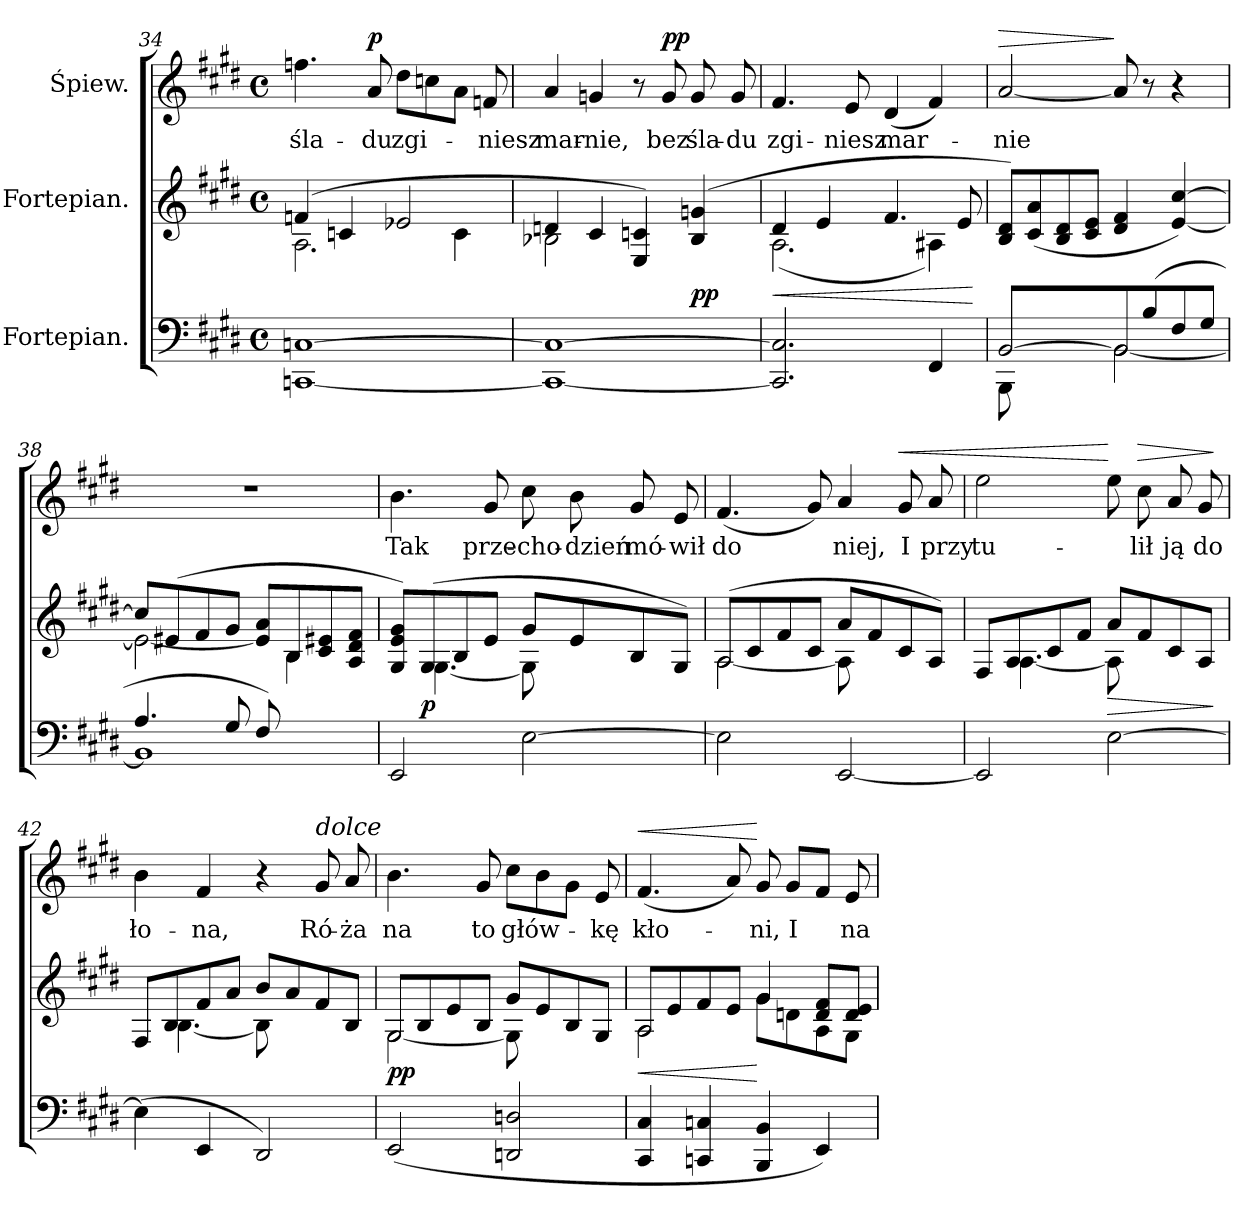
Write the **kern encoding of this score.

**kern	**kern	**dynam	**kern	**text	**dynam
*part3	*part2	*part2	*part1	*part1	*part1
*staff3	*staff2	*staff2	*staff1	*staff1	*staff1
*I"Fortepian.	*I"Fortepian.	*	*I"Śpiew.	*	*
*clefF4	*clefG2	*	*clefG2	*	*
*k[f#c#g#d#]	*k[f#c#g#d#]	*	*k[f#c#g#d#]	*	*
*E:	*E:	*	*E:	*	*
*M4/4	*M4/4	*	*M4/4	*	*
*met(c)	*met(c)	*	*met(c)	*	*
=34	=34	=34	=34	=34	=34
*	*^	*	*	*	*
[1CCn [<1Cn	(4fn/	2.A\	.	4.ffn\	śla-	.
.	4cn/	.	.	.	.	.
!	!	!	!	!	!	!LO:DY:a
.	.	.	.	8a/	-du	p
.	2e-X/	.	.	8dd#\L	zgi-	.
.	.	.	.	8ccn\	.	.
.	.	4c\	.	8a\J	.	.
.	.	.	.	8fn/	-niesz	.
=35	=35	=35	=35	=35	=35	=35
1CC_ 1C_	4dn/	2B-X\	.	4a/	mar-	.
.	4c#/	.	.	4gn/	-nie,	.
.	4E/ 4cn/)	4E/yy	.	8r	.	.
!	!	!	!	!	!	!LO:DY:a
.	.	.	.	8g/	bez	pp
!	!	!	!LO:DY:b	!	!	!
.	(4B-/ 4gn/	4B-/yy	pp	8g/	śla-	.
.	.	.	.	8g/	-du	.
=36	=36	=36	=36	=36	=36	=36
!	!	!	!LO:HP:b	!	!	!
2.CC]/ 2.C]/	4d#/	(2.A\	<	4.f#/	zgi-	.
.	4e/	.	.	.	.	.
.	.	.	.	8e/	-niesz	.
.	4.f#/	.	.	(4d#/	mar-	.
4FF#/	.	4A#X\)	.	4f#/)	.	.
.	8e/	.	.	.	.	.
*	*v	*v	*	*	*	*
.	.	[	.	.	.
=37	=37	=37	=37	=37	=37
*^	*	*	*	*	*
!	!	!	!	!	!	!LO:HP:a
[2BB/	8BBB\	8B/ 8d#/L)	.	[2a/	-nie	>
.	8ryy	(8c#/ 8a/	.	.	.	.
.	4ryy	8B/ 8d#/	.	.	.	.
.	.	8c#/ 8e/J	.	.	.	.
!LO:N:vis=2	!	!	!	!	!	!
8BB/]	[2BB\	4d#/ 4f#/	.	8a/]	.	]
(8B/	.	.	.	8r	.	.
8F#/	.	[4e/ [4cc#/)	.	4r	.	.
8G#/J	.	.	.	.	.	.
=38	=38	=38	=38	=38	=38	=38
*	*	*^	*	*	*	*
4.A/	1BB]	8cc#/L]	2e\_	.	1r	.	.
.	.	(8e#X/	.	.	.	.	.
.	.	8f#/	.	.	.	.	.
8G#/	.	8g#/J	.	.	.	.	.
8F#/)	.	8e]/ 8a/L	8ryy	.	.	.	.
8ryy	.	8B/	4B\	.	.	.	.
4ryy	.	8c#/ 8e#X/	.	.	.	.	.
.	.	8A/ 8d#/ 8f#/J	8ryy	.	.	.	.
*v	*v	*	*	*	*	*	*
=39	=39	=39	=39	=39	=39	=39
2EE/	8G#/ 8e/ 8g#/L)	8ryy	.	4.b\	Tak	.
!	!	!	!LO:DY:b	!	!	!
.	(8G#/	[4.G#\	p	.	.	.
.	8B/	.	.	.	.	.
.	8e/J	.	.	8g#/	prze-	.
[2E\	8g#/L	8G#\]	.	8cc#\	-cho-	.
.	8e/	8ryy	.	8b\	-dzień	.
.	8B/	4ryy	.	8g#/	mó-	.
.	8G#/J)	.	.	8e/	-wił	.
=40	=40	=40	=40	=40	=40	=40
!	!LO:N:vis=2	!	!	!	!	!
2E\]	(8A/	[2A\	.	(4.f#/	do	.
.	8c#/	.	.	.	.	.
.	8f#/	.	.	.	.	.
.	8c#/J	.	.	8g#/)	.	.
[2EE/	8a/L	8A\]	.	4a/	niej,	.
.	8f#/	8ryy	.	.	.	.
!	!	!	!	!	!	!LO:HP:a
.	8c#/	4ryy	.	8g#/	I	<
.	8A/J)	.	.	8a/	przy	.
=41	=41	=41	=41	=41	=41	=41
2EE/]	8F#/L	8ryy	.	2ee\	tu-	.
.	8A/	[4.A\	.	.	.	.
.	8c#/	.	.	.	.	.
.	8f#/J	.	.	.	.	.
!	!	!	!LO:HP:b	!	!	!
[2E\	8a/L	8A\]	>	8ee\	.	[
!	!	!	!	!	!	!LO:HP:a
.	8f#/	8ryy	.	8cc#\	-lił	>
.	8c#/	4ryy	.	8a/	ją	.
.	8A/J	.	.	8g#/	do	.
*	*v	*v	*	*	*	*
.	.	]	.	.	]
=42	=42	=42	=42	=42	=42
*	*^	*	*	*	*
(<4E\]	8F#/L	8ryy	.	4b\	ło-	.
.	8B/	[4.B\	.	.	.	.
4EE/	8f#/	.	.	4f#/	-na,	.
.	8a/J	.	.	.	.	.
2DD#/)	8b/L	8B\]	.	4r	.	.
.	8a/	8ryy	.	.	.	.
!	!	!	!	!LO:TX:a:i:t=dolce	!	!
.	8f#/	4ryy	.	8g#/	Ró-	.
.	8B/J	.	.	8a/	-ża	.
=43	=43	=43	=43	=43	=43	=43
!	!LO:N:vis=2	!	!LO:DY:b	!	!	!
(2EE/	8G#/	[2G#\	pp	4.b\	na	.
.	8B/	.	.	.	.	.
.	8e/	.	.	.	.	.
.	8B/J	.	.	8g#/	to	.
2DDn/ 2Dn/	8g#/L	8G#\]	.	8cc#\L	głów-	.
.	8e/	8ryy	.	8b\	.	.
.	8B/	4ryy	.	8g#\J	.	.
.	8G#/J	.	.	8e/	-kę	.
=44	=44	=44	=44	=44	=44	=44
!	!LO:N:vis=2	!	!LO:HP:b	!	!	!LO:HP:a
4CC#/ 4C#/	8A/	2A\	<	(4.f#/	kło-	<
.	8e/	.	.	.	.	.
4CCn/ 4Cn/	8f#/	.	.	.	.	.
.	8e/J	.	.	8a/)	.	.
4BBB/ 4BB/	4g#/	8g#\L	[	8g#/	-ni,	[
.	.	8dn\	.	8g#/L	I	.
4EE/)	8d/ 8f#/L	8A\	.	8f#/J	.	.
.	8d/ 8e/J	8G#\J	.	8e/	na	.
*	*v	*v	*	*	*	*
=	=	=	=	=	=
*-	*-	*-	*-	*-	*-
